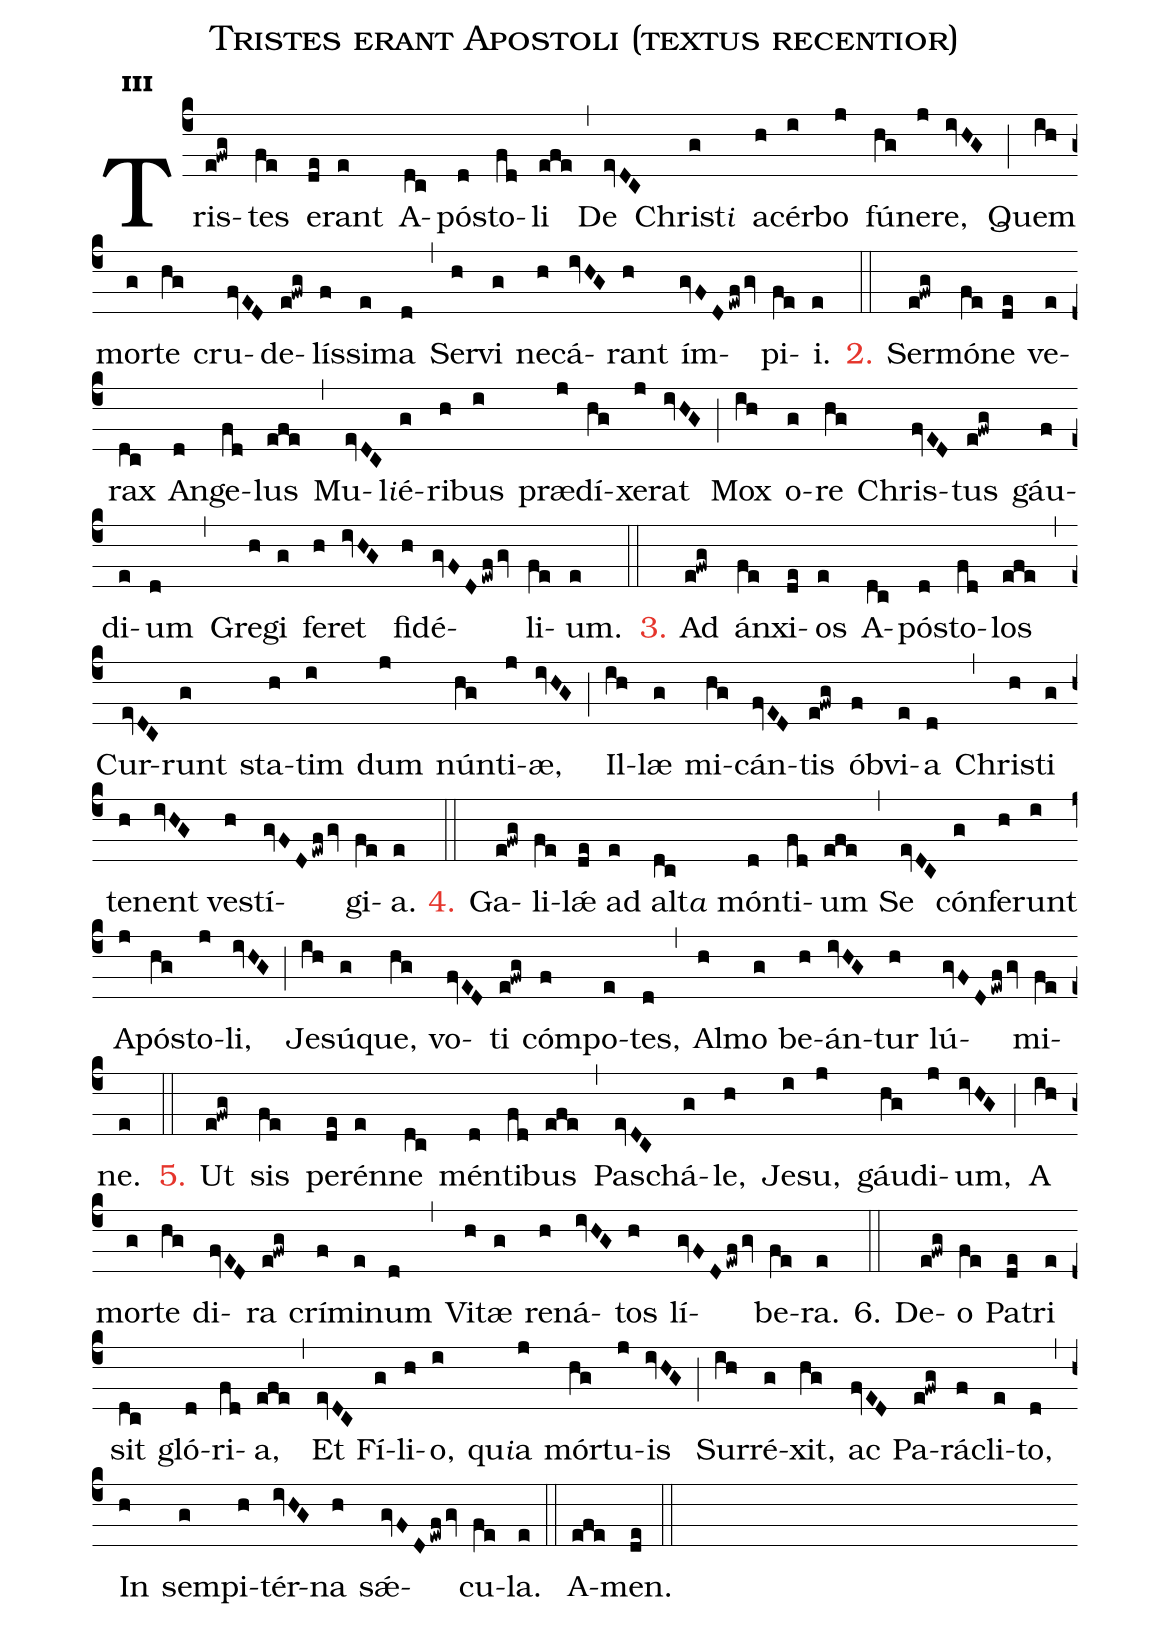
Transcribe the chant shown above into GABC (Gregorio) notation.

name:Tristes erant Apostoli (textus recentior);
office-part:hy;
mode:3;
%%
initial-style: 1;
name: Tristes erant Apostoli;
mode: 3;
office-part: Hymnus;
annotation: Hymn.;
annotation: iii;
nabc-lines: 1;
%%
(c4) Tris(e!fwg)tes(fe) e(de)rant(e) A(dc)pós(d)to(fd)li(efe) (,)
De(evDC) Christ<e>i</e>(g) a(h)cér(i)bo(j) fú(hg)ne(j)re,(ivHG) (;)
Quem(ih) mor(g)te(hg) cru(fvED)de(e!fwg)lís(f)si(e)ma(d) (,)
Ser(h)vi(g) ne(h)cá(ivHG)rant(h) ím(gvFD/ewf/gv)pi(fe)i.(e) (::)

<c>2.</c> Ser(e!fwg)mó(fe)ne(de) ve(e)rax(dc) An(d)ge(fd)lus(efe) (,)
Mu(evDC)l<e>i</e>é(g)ri(h)bus(i) præ(j)dí(hg)xe(j)rat(ivHG) (;)
Mox(ih) o(g)re(hg) Chris(fvED)tus(e!fwg) gáu(f)di(e)um(d) (,)
Gre(h)gi(g) fe(h)ret(ivHG) fi(h)dé(gvFD/ewf/gv)li(fe)um.(e) (::)

<c>3.</c> Ad(e!fwg) án(fe)xi(de)os(e) A(dc)pós(d)to(fd)los(efe) (,)
Cur(evDC)runt(g) sta(h)tim(i) dum(j) nún(hg)ti(j)æ,(ivHG) (;)
Il(ih)læ(g) mi(hg)cán(fvED)tis(e!fwg) ób(f)vi(e)a(d) (,)
Chris(h)ti(g) te(h)nent(ivHG) ves(h)tí(gvFD/ewf/gv)gi(fe)a.(e) (::)

<c>4.</c> Ga(e!fwg)li(fe)lǽ(de) ad(e) alt<e>a</e>(dc) món(d)ti(fd)um(efe) (,)
Se(evDC) cón(g)fe(h)runt(i) A(j)pós(hg)to(j)li,(ivHG) (;)
Je(ih)sú(g)que,(hg) vo(fvED)ti(e!fwg) cóm(f)po(e)tes,(d) (,)
Al(h)mo(g) be(h)án(ivHG)tur(h) lú(gvFD/ewf/gv)mi(fe)ne.(e) (::)

<c>5.</c> Ut(e!fwg) sis(fe) per(de)én(e)ne(dc) mén(d)ti(fd)bus(efe) (,)
Pas(evDC)chá(g)le,(h) Je(i)su,(j) gáu(hg)di(j)um,(ivHG) (;)
A(ih) mor(g)te(hg) di(fvED)ra(e!fwg) crí(f)mi(e)num(d) (,)
Vi(h)tæ(g) re(h)ná(ivHG)tos(h) lí(gvFD/ewf/gv)be(fe)ra.(e) (::)

6. De(e!fwg)o(fe) Pa(de)tri(e) sit(dc) gló(d)ri(fd)a,(efe) (,)
Et(evDC) Fí(g)li(h)o,(i) qu<e>i</e>a(j) mór(hg)tu(j)is(ivHG) (;)
Sur(ih)ré(g)xit,(hg) ac(fvED) Pa(e!fwg)rá(f)cli(e)to,(d) (,)
In(h) sem(g)pi(h)tér(ivHG)na(h) sǽ(gvFD/ewf/gv)cu(fe)la.(e) (::)

A(efe)men.(de) (::)
